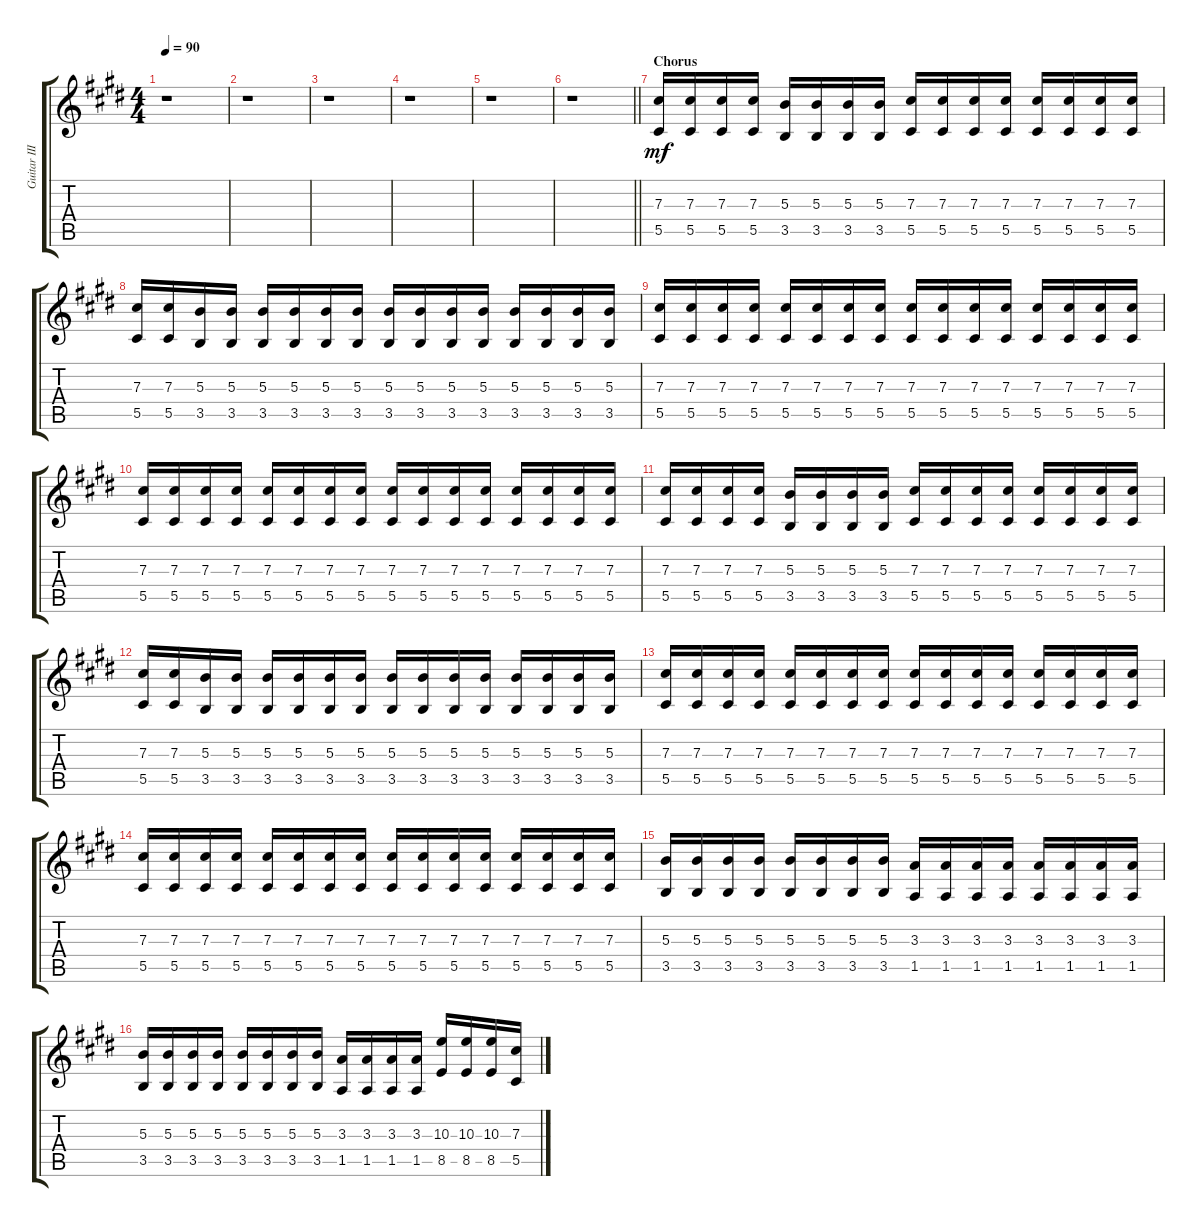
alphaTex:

\track ("Guitar III" "Guitar III") {instrument distortionguitar}
\staff {score tabs}
\tuning (Eb4 Bb3 Gb3 Db3 Ab2 Db2) {hide}
\ts (4 4)
\tempo 90
\clef g2
\ks c#minor
r.1{dy mf} |
r.1 |
r.1 |
r.1 |
r.1 |
\barLineRight lightlight
r.1 |
\section ("" "Chorus")
(7.3 5.5).16 (7.3 5.5).16 (7.3 5.5).16 (7.3 5.5).16 (5.3 3.5).16 (5.3 3.5).16 (5.3 3.5).16 (5.3 3.5).16 (7.3 5.5).16 (7.3 5.5).16 (7.3 5.5).16 (7.3 5.5).16 (7.3 5.5).16 (7.3 5.5).16 (7.3 5.5).16 (7.3 5.5).16 |
(7.3 5.5).16 (7.3 5.5).16 (5.3 3.5).16 (5.3 3.5).16 (5.3 3.5).16 (5.3 3.5).16 (5.3 3.5).16 (5.3 3.5).16 (5.3 3.5).16 (5.3 3.5).16 (5.3 3.5).16 (5.3 3.5).16 (5.3 3.5).16 (5.3 3.5).16 (5.3 3.5).16 (5.3 3.5).16 |
(7.3 5.5).16 (7.3 5.5).16 (7.3 5.5).16 (7.3 5.5).16 (7.3 5.5).16 (7.3 5.5).16 (7.3 5.5).16 (7.3 5.5).16 (7.3 5.5).16 (7.3 5.5).16 (7.3 5.5).16 (7.3 5.5).16 (7.3 5.5).16 (7.3 5.5).16 (7.3 5.5).16 (7.3 5.5).16 |
(7.3 5.5).16 (7.3 5.5).16 (7.3 5.5).16 (7.3 5.5).16 (7.3 5.5).16 (7.3 5.5).16 (7.3 5.5).16 (7.3 5.5).16 (7.3 5.5).16 (7.3 5.5).16 (7.3 5.5).16 (7.3 5.5).16 (7.3 5.5).16 (7.3 5.5).16 (7.3 5.5).16 (7.3 5.5).16 |
(7.3 5.5).16 (7.3 5.5).16 (7.3 5.5).16 (7.3 5.5).16 (5.3 3.5).16 (5.3 3.5).16 (5.3 3.5).16 (5.3 3.5).16 (7.3 5.5).16 (7.3 5.5).16 (7.3 5.5).16 (7.3 5.5).16 (7.3 5.5).16 (7.3 5.5).16 (7.3 5.5).16 (7.3 5.5).16 |
(7.3 5.5).16 (7.3 5.5).16 (5.3 3.5).16 (5.3 3.5).16 (5.3 3.5).16 (5.3 3.5).16 (5.3 3.5).16 (5.3 3.5).16 (5.3 3.5).16 (5.3 3.5).16 (5.3 3.5).16 (5.3 3.5).16 (5.3 3.5).16 (5.3 3.5).16 (5.3 3.5).16 (5.3 3.5).16 |
(7.3 5.5).16 (7.3 5.5).16 (7.3 5.5).16 (7.3 5.5).16 (7.3 5.5).16 (7.3 5.5).16 (7.3 5.5).16 (7.3 5.5).16 (7.3 5.5).16 (7.3 5.5).16 (7.3 5.5).16 (7.3 5.5).16 (7.3 5.5).16 (7.3 5.5).16 (7.3 5.5).16 (7.3 5.5).16 |
(7.3 5.5).16 (7.3 5.5).16 (7.3 5.5).16 (7.3 5.5).16 (7.3 5.5).16 (7.3 5.5).16 (7.3 5.5).16 (7.3 5.5).16 (7.3 5.5).16 (7.3 5.5).16 (7.3 5.5).16 (7.3 5.5).16 (7.3 5.5).16 (7.3 5.5).16 (7.3 5.5).16 (7.3 5.5).16 |
(5.3 3.5).16 (5.3 3.5).16 (5.3 3.5).16 (5.3 3.5).16 (5.3 3.5).16 (5.3 3.5).16 (5.3 3.5).16 (5.3 3.5).16 (3.3 1.5).16 (3.3 1.5).16 (3.3 1.5).16 (3.3 1.5).16 (3.3 1.5).16 (3.3 1.5).16 (3.3 1.5).16 (3.3 1.5).16 |
(5.3 3.5).16 (5.3 3.5).16 (5.3 3.5).16 (5.3 3.5).16 (5.3 3.5).16 (5.3 3.5).16 (5.3 3.5).16 (5.3 3.5).16 (3.3 1.5).16 (3.3 1.5).16 (3.3 1.5).16 (3.3 1.5).16 (10.3 8.5).16 (10.3 8.5).16 (10.3 8.5).16 (7.3 5.5).16
